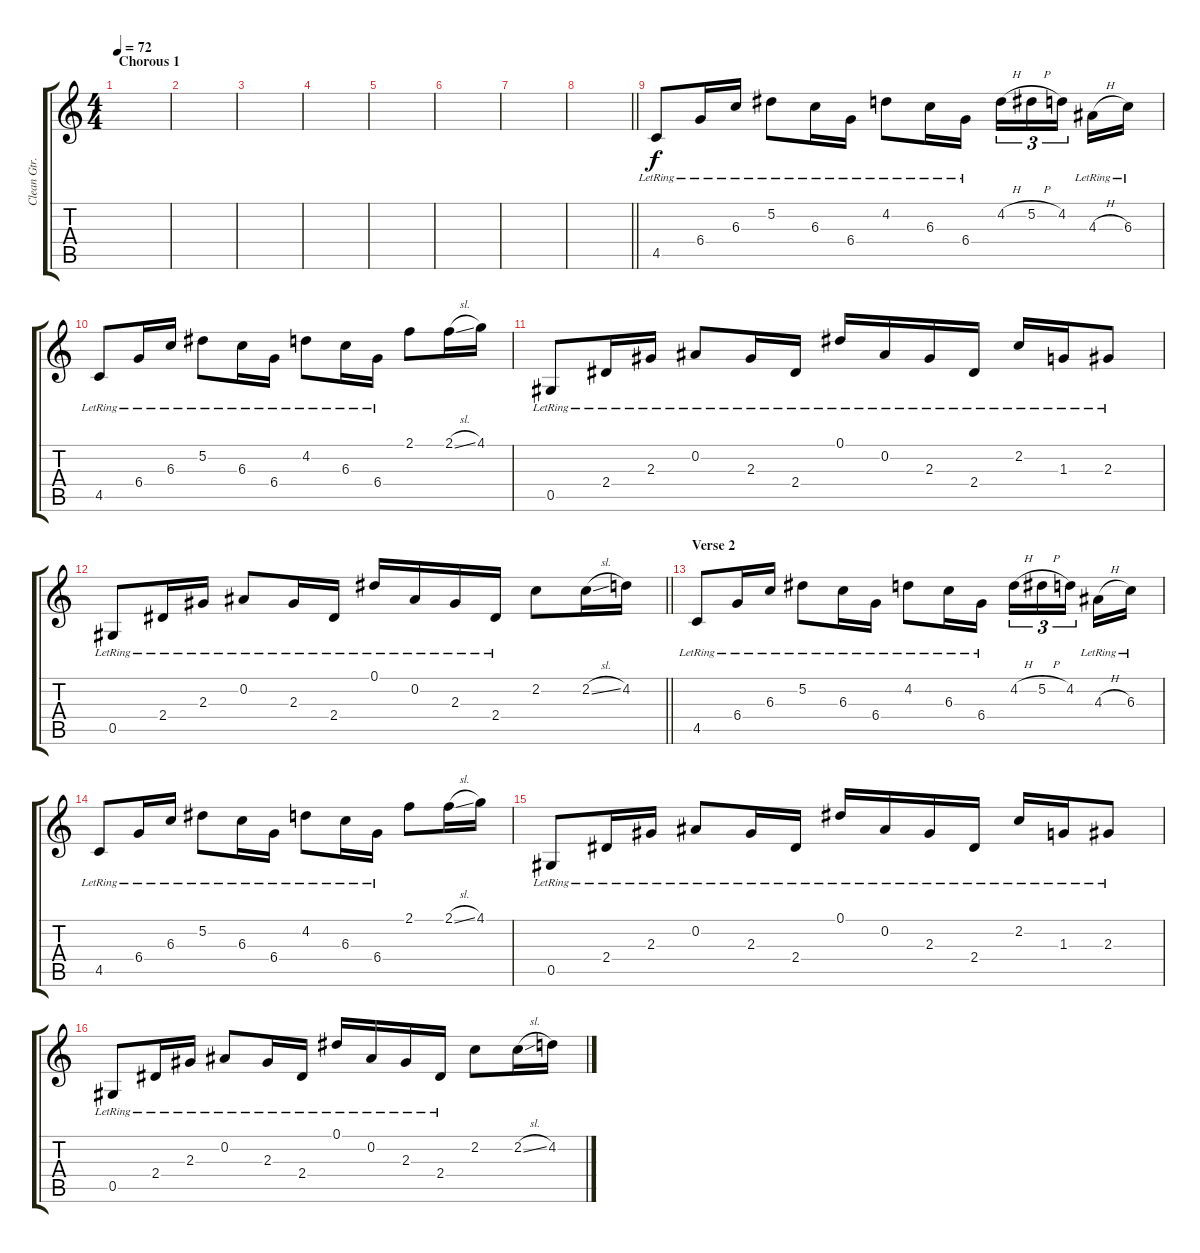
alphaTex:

\track ("Clean Gtr. 1" "Clean Gtr.") {instrument electricguitarclean}
\staff {score tabs}
\tuning (Eb4 Bb3 Gb3 Db3 Ab2 Eb2) {hide}
\ts (4 4)
\section ("" "Chorous 1")
\tempo 72
\clef g2
\ks c
|
|
|
|
|
|
|
\barLineRight lightlight
|
\section ("" "")
4.5{lr}.8 6.4{lr}.16 6.3{lr}.16 5.2{lr}.8 6.3{lr}.16 6.4{lr}.16 4.2{lr}.8 6.3{lr}.16 6.4{lr}.16 4.2{h}.16{tu (3 2)} 5.2{h}.16{tu (3 2)} 4.2.16{tu (3 2) beam splitsecondary} 4.3{h lr}.16 6.3{lr}.16 |
4.5{lr}.8 6.4{lr}.16 6.3{lr}.16 5.2{lr}.8 6.3{lr}.16 6.4{lr}.16 4.2{lr}.8 6.3{lr}.16 6.4{lr}.16 2.1.8 2.1{sl}.16 4.1.16 |
0.5{lr}.8 2.4{lr}.16 2.3{lr}.16 0.2{lr}.8 2.3{lr}.16 2.4{lr}.16 0.1{lr}.16 0.2{lr}.16 2.3{lr}.16 2.4{lr}.16 2.2{lr}.16 1.3{lr}.16 2.3{lr}.8 |
\barLineRight lightlight
0.5{lr}.8 2.4{lr}.16 2.3{lr}.16 0.2{lr}.8 2.3{lr}.16 2.4{lr}.16 0.1{lr}.16 0.2{lr}.16 2.3{lr}.16 2.4{lr}.16 2.2.8 2.2{sl}.16 4.2.16 |
\section ("" "Verse 2")
4.5{lr}.8 6.4{lr}.16 6.3{lr}.16 5.2{lr}.8 6.3{lr}.16 6.4{lr}.16 4.2{lr}.8 6.3{lr}.16 6.4{lr}.16 4.2{h}.16{tu (3 2)} 5.2{h}.16{tu (3 2)} 4.2.16{tu (3 2) beam splitsecondary} 4.3{h lr}.16 6.3{lr}.16 |
4.5{lr}.8 6.4{lr}.16 6.3{lr}.16 5.2{lr}.8 6.3{lr}.16 6.4{lr}.16 4.2{lr}.8 6.3{lr}.16 6.4{lr}.16 2.1.8 2.1{sl}.16 4.1.16 |
0.5{lr}.8 2.4{lr}.16 2.3{lr}.16 0.2{lr}.8 2.3{lr}.16 2.4{lr}.16 0.1{lr}.16 0.2{lr}.16 2.3{lr}.16 2.4{lr}.16 2.2{lr}.16 1.3{lr}.16 2.3{lr}.8 |
0.5{lr}.8 2.4{lr}.16 2.3{lr}.16 0.2{lr}.8 2.3{lr}.16 2.4{lr}.16 0.1{lr}.16 0.2{lr}.16 2.3{lr}.16 2.4{lr}.16 2.2.8 2.2{sl}.16 4.2.16
